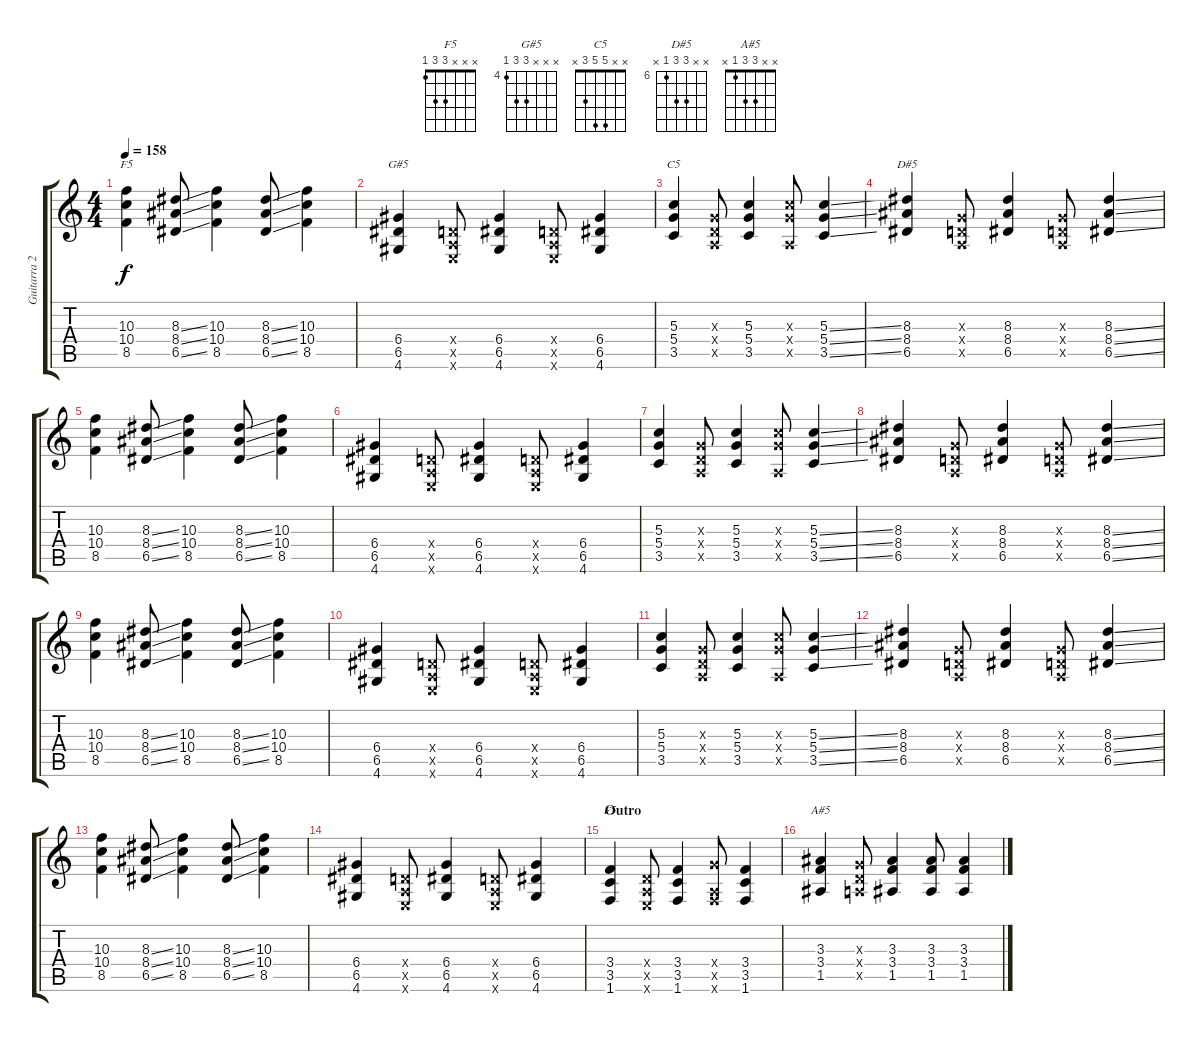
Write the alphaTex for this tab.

\track ("Guitarra 2" "Guitarra 2") {instrument electricguitarclean}
\staff {score tabs}
\tuning (E4 B3 G3 D3 A2 E2) {hide}
\chord ("F5" x x 10 10 8 x) {firstfret 8}
\chord ("G#5" x x x 6 6 4) {firstfret 4}
\chord ("C5" x x 5 5 3 x)
\chord ("D#5" x x 8 8 6 x) {firstfret 6}
\chord ("F5" x x x 3 3 1)
\chord ("A#5" x x 3 3 1 x)
\ts (4 4)
\tempo 158
\clef g2
\ks c
(10.3 10.4 8.5).4{ch "F5" dy f} (8.3{ss} 8.4{ss} 6.5{ss}).8 (10.3 10.4 8.5).4 (8.3{ss} 8.4{ss} 6.5{ss}).8 (10.3 10.4 8.5).4 |
(6.4 6.5 4.6).4{ch "G#5"} (0.4{x} 0.5{x} 0.6{x}).8 (6.4 6.5 4.6).4 (0.4{x} 0.5{x} 0.6{x}).8 (6.4 6.5 4.6).4 |
(5.3 5.4 3.5).4{ch "C5"} (0.3{x} 0.4{x} 0.5{x}).8 (5.3 5.4 3.5).4 (5.3{x} 5.4{x} 0.5{x}).8 (5.3{ss} 5.4{ss} 3.5{ss}).4 |
(8.3 8.4 6.5).4{ch "D#5"} (0.3{x} 0.4{x} 0.5{x}).8 (8.3 8.4 6.5).4 (0.3{x} 0.4{x} 0.5{x}).8 (8.3{ss} 8.4{ss} 6.5{ss}).4 |
(10.3 10.4 8.5).4 (8.3{ss} 8.4{ss} 6.5{ss}).8 (10.3 10.4 8.5).4 (8.3{ss} 8.4{ss} 6.5{ss}).8 (10.3 10.4 8.5).4 |
(6.4 6.5 4.6).4 (0.4{x} 0.5{x} 0.6{x}).8 (6.4 6.5 4.6).4 (0.4{x} 0.5{x} 0.6{x}).8 (6.4 6.5 4.6).4 |
(5.3 5.4 3.5).4 (0.3{x} 0.4{x} 0.5{x}).8 (5.3 5.4 3.5).4 (5.3{x} 5.4{x} 0.5{x}).8 (5.3{ss} 5.4{ss} 3.5{ss}).4 |
(8.3 8.4 6.5).4 (0.3{x} 0.4{x} 0.5{x}).8 (8.3 8.4 6.5).4 (0.3{x} 0.4{x} 0.5{x}).8 (8.3{ss} 8.4{ss} 6.5{ss}).4 |
(10.3 10.4 8.5).4 (8.3{ss} 8.4{ss} 6.5{ss}).8 (10.3 10.4 8.5).4 (8.3{ss} 8.4{ss} 6.5{ss}).8 (10.3 10.4 8.5).4 |
(6.4 6.5 4.6).4 (0.4{x} 0.5{x} 0.6{x}).8 (6.4 6.5 4.6).4 (0.4{x} 0.5{x} 0.6{x}).8 (6.4 6.5 4.6).4 |
(5.3 5.4 3.5).4 (0.3{x} 0.4{x} 0.5{x}).8 (5.3 5.4 3.5).4 (5.3{x} 5.4{x} 0.5{x}).8 (5.3{ss} 5.4{ss} 3.5{ss}).4 |
(8.3 8.4 6.5).4 (0.3{x} 0.4{x} 0.5{x}).8 (8.3 8.4 6.5).4 (0.3{x} 0.4{x} 0.5{x}).8 (8.3{ss} 8.4{ss} 6.5{ss}).4 |
(10.3 10.4 8.5).4 (8.3{ss} 8.4{ss} 6.5{ss}).8 (10.3 10.4 8.5).4 (8.3{ss} 8.4{ss} 6.5{ss}).8 (10.3 10.4 8.5).4 |
(6.4 6.5 4.6).4 (0.4{x} 0.5{x} 0.6{x}).8 (6.4 6.5 4.6).4 (0.4{x} 0.5{x} 0.6{x}).8 (6.4 6.5 4.6).4 |
\section ("" "Outro")
(3.4 3.5 1.6).4{ch "F5"} (0.4{x} 0.5{x} 0.6{x}).8 (3.4 3.5 1.6).4 (5.4{x} 0.5{x} 1.6{x}).8 (3.4 3.5 1.6).4 |
(3.3 3.4 1.5).4{ch "A#5"} (0.3{x} 0.4{x} 0.5{x}).8 (3.3 3.4 1.5).4 (3.3 3.4 1.5).8 (3.3 3.4 1.5).4
